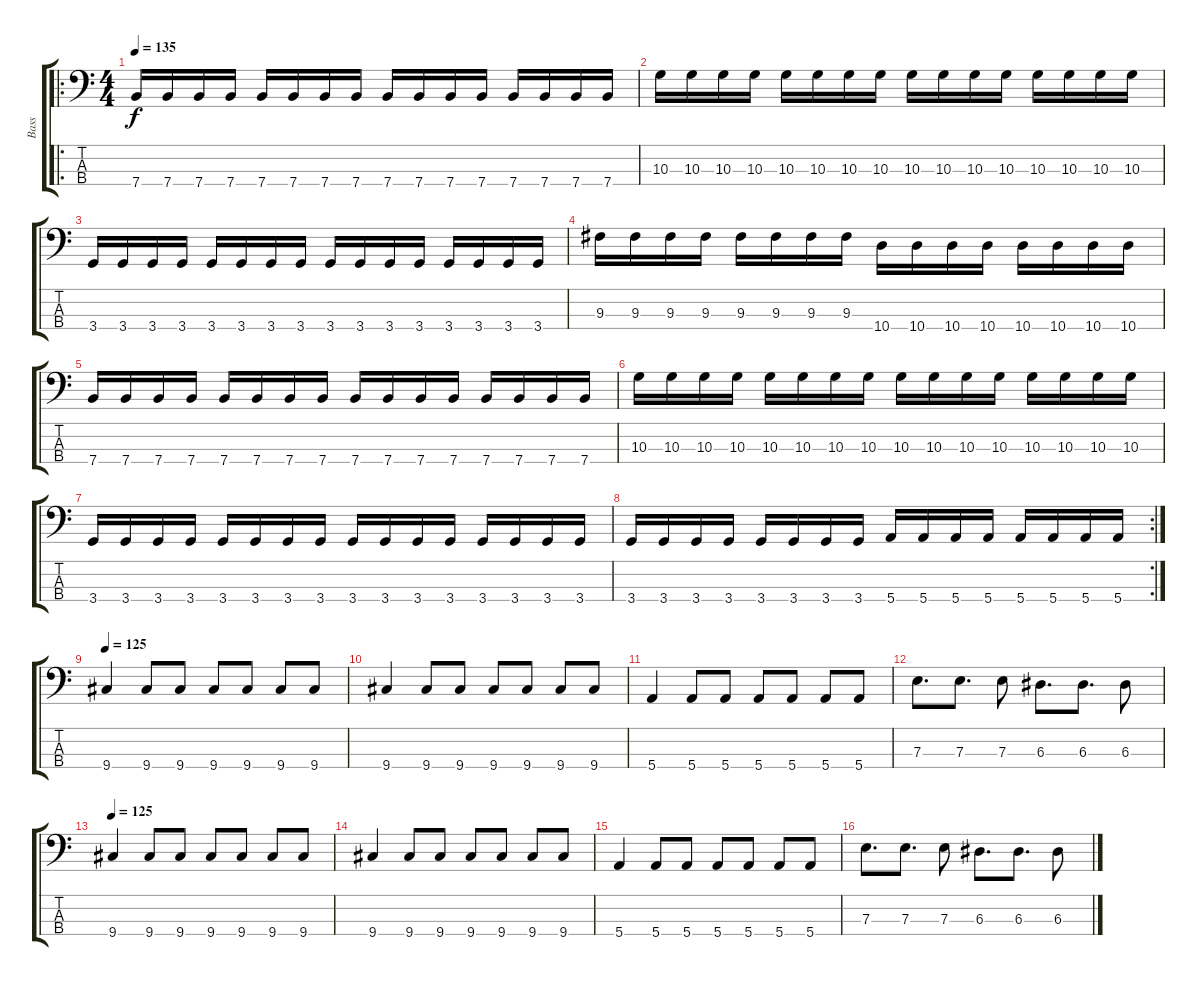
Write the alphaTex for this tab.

\track ("Bass" "Bass") {instrument electricbasspick}
\staff {score tabs}
\tuning (G2 D2 A1 E1) {hide}
\ro
\ts (4 4)
\tempo 135
\clef f4
\ks c
7.4.16{dy f} 7.4.16 7.4.16 7.4.16 7.4.16 7.4.16 7.4.16 7.4.16 7.4.16 7.4.16 7.4.16 7.4.16 7.4.16 7.4.16 7.4.16 7.4.16 |
10.3.16 10.3.16 10.3.16 10.3.16 10.3.16 10.3.16 10.3.16 10.3.16 10.3.16 10.3.16 10.3.16 10.3.16 10.3.16 10.3.16 10.3.16 10.3.16 |
3.4.16 3.4.16 3.4.16 3.4.16 3.4.16 3.4.16 3.4.16 3.4.16 3.4.16 3.4.16 3.4.16 3.4.16 3.4.16 3.4.16 3.4.16 3.4.16 |
9.3.16 9.3.16 9.3.16 9.3.16 9.3.16 9.3.16 9.3.16 9.3.16 10.4.16 10.4.16 10.4.16 10.4.16 10.4.16 10.4.16 10.4.16 10.4.16 |
7.4.16 7.4.16 7.4.16 7.4.16 7.4.16 7.4.16 7.4.16 7.4.16 7.4.16 7.4.16 7.4.16 7.4.16 7.4.16 7.4.16 7.4.16 7.4.16 |
10.3.16 10.3.16 10.3.16 10.3.16 10.3.16 10.3.16 10.3.16 10.3.16 10.3.16 10.3.16 10.3.16 10.3.16 10.3.16 10.3.16 10.3.16 10.3.16 |
3.4.16 3.4.16 3.4.16 3.4.16 3.4.16 3.4.16 3.4.16 3.4.16 3.4.16 3.4.16 3.4.16 3.4.16 3.4.16 3.4.16 3.4.16 3.4.16 |
\rc 2
3.4.16 3.4.16 3.4.16 3.4.16 3.4.16 3.4.16 3.4.16 3.4.16 5.4.16 5.4.16 5.4.16 5.4.16 5.4.16 5.4.16 5.4.16 5.4.16 |
\tempo 125
9.4.4 9.4.8 9.4.8 9.4.8 9.4.8 9.4.8 9.4.8 |
9.4.4 9.4.8 9.4.8 9.4.8 9.4.8 9.4.8 9.4.8 |
5.4.4 5.4.8 5.4.8 5.4.8 5.4.8 5.4.8 5.4.8 |
7.3.8{d} 7.3.8{d} 7.3.8 6.3.8{d} 6.3.8{d} 6.3.8 |
\tempo 125
9.4.4 9.4.8 9.4.8 9.4.8 9.4.8 9.4.8 9.4.8 |
9.4.4 9.4.8 9.4.8 9.4.8 9.4.8 9.4.8 9.4.8 |
5.4.4 5.4.8 5.4.8 5.4.8 5.4.8 5.4.8 5.4.8 |
7.3.8{d} 7.3.8{d} 7.3.8 6.3.8{d} 6.3.8{d} 6.3.8
